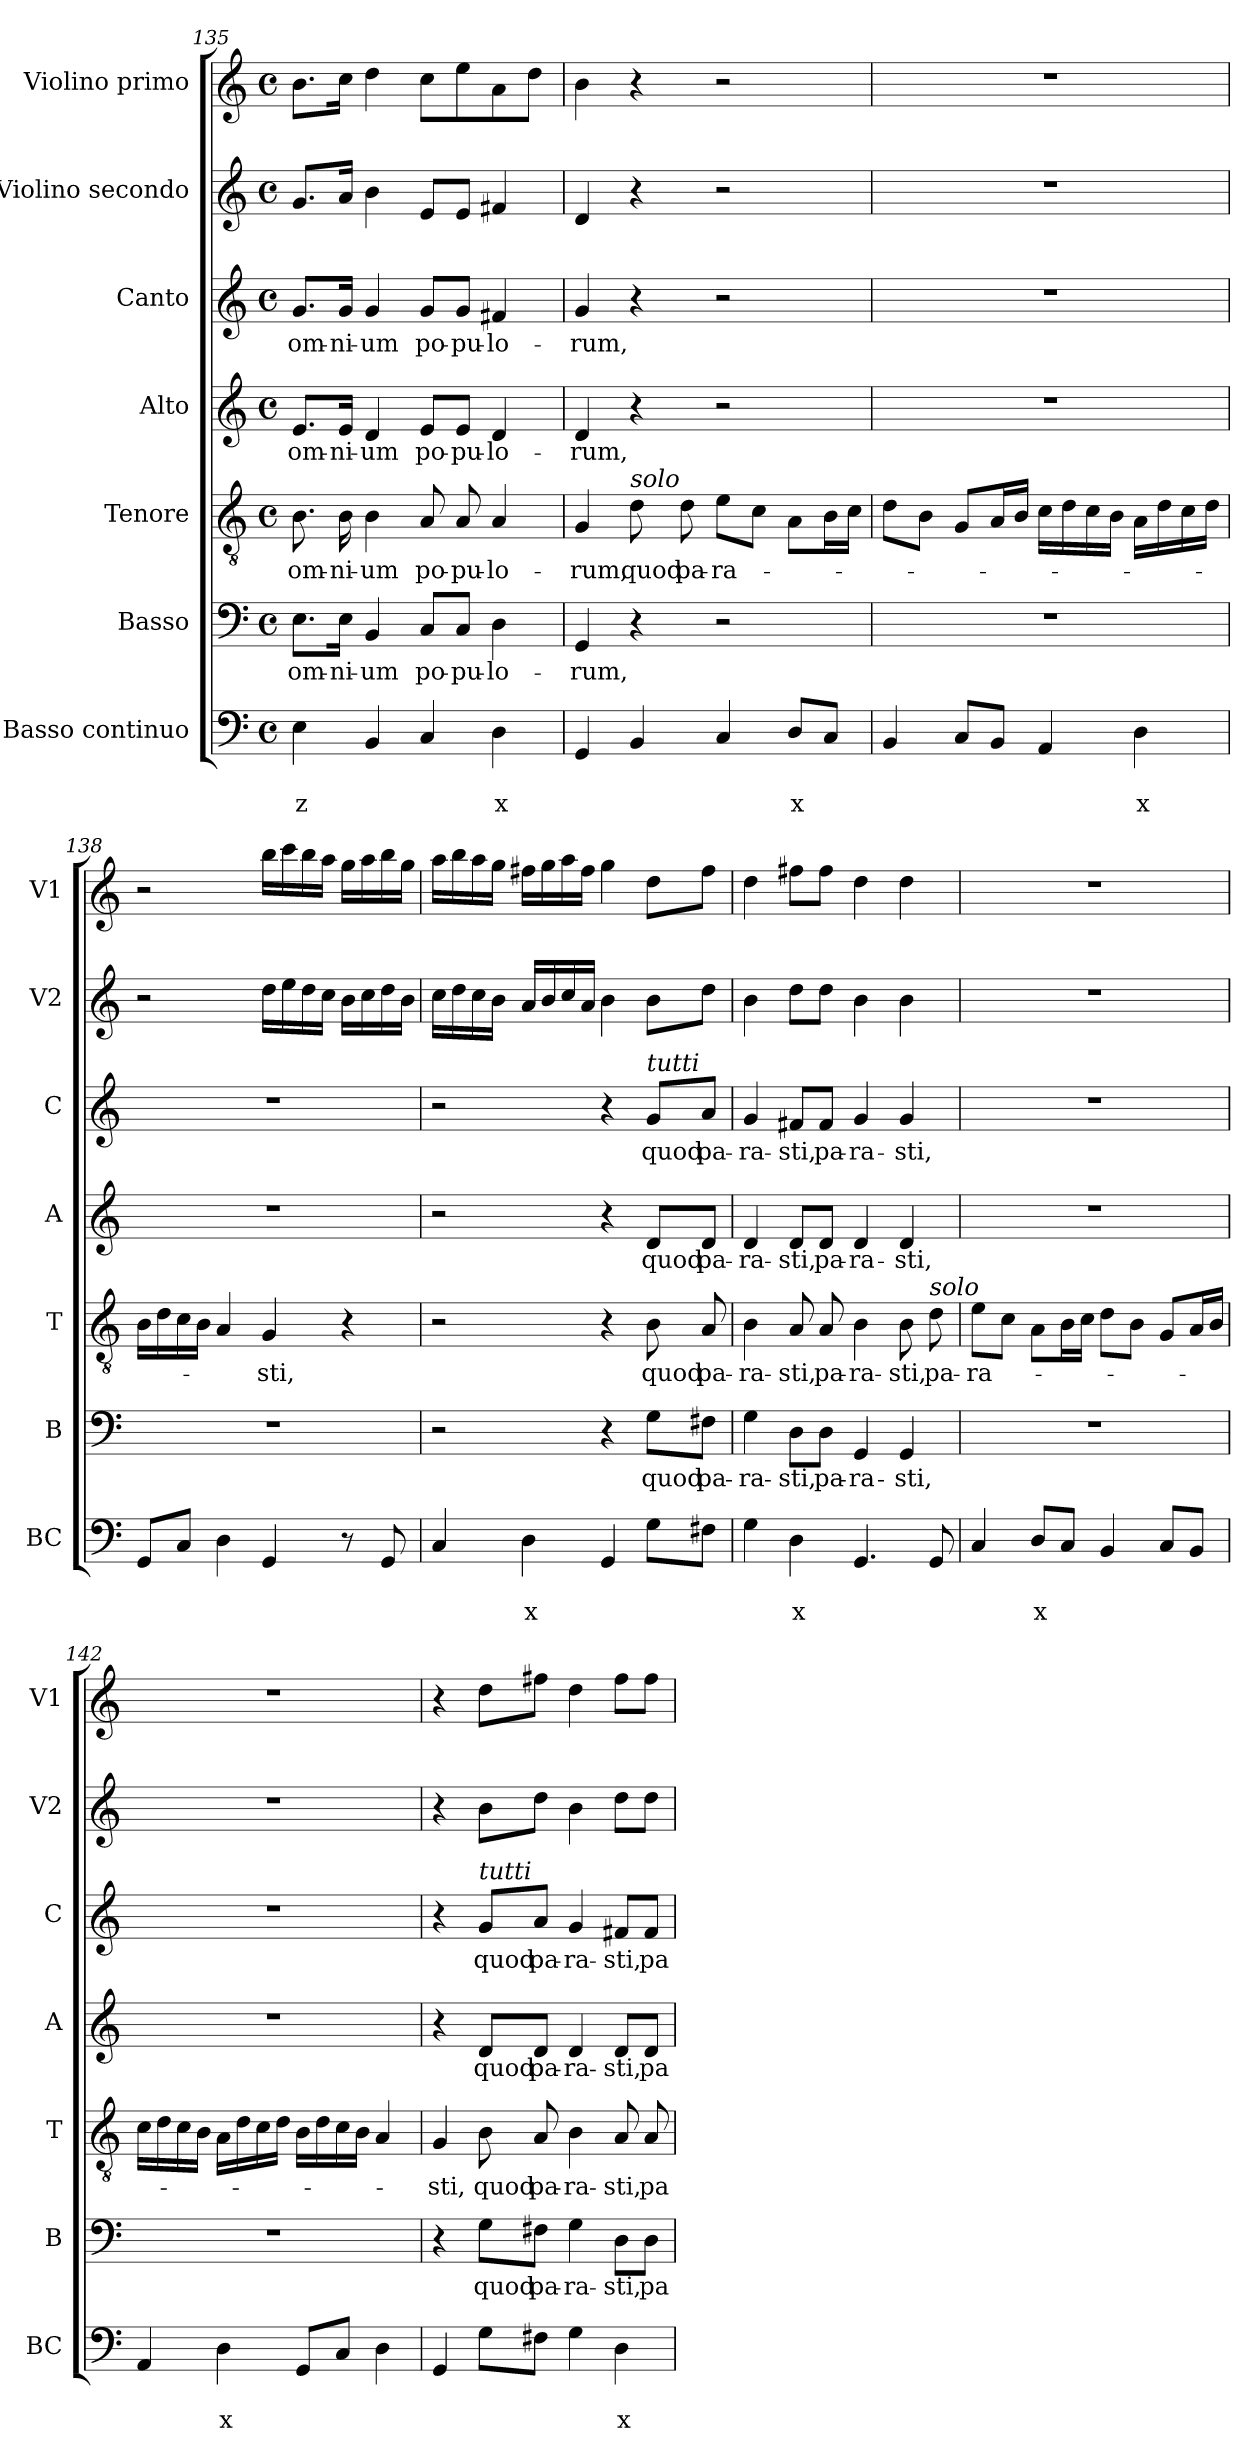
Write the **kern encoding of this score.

**kern	**text	**text	**kern	**text	**kern	**text	**kern	**text	**kern	**text	**kern	**kern
*part7	*part7	*part7	*part6	*part6	*part5	*part5	*part4	*part4	*part3	*part3	*part2	*part1
*staff7	*staff7	*staff7	*staff6	*staff6	*staff5	*staff5	*staff4	*staff4	*staff3	*staff3	*staff2	*staff1
*I"Basso continuo	*	*	*I"Basso	*	*I"Tenore	*	*I"Alto	*	*I"Canto	*	*I"Violino secondo	*I"Violino primo
*I'BC	*	*	*I'B	*	*I'T	*	*I'A	*	*I'C	*	*I'V2	*I'V1
*clefF4	*	*	*clefF4	*	*clefGv2	*	*clefG2	*	*clefG2	*	*clefG2	*clefG2
*k[]	*	*	*k[]	*	*k[]	*	*k[]	*	*k[]	*	*k[]	*k[]
*C:	*	*	*C:	*	*C:	*	*C:	*	*C:	*	*C:	*C:
*M4/4	*	*	*M4/4	*	*M4/4	*	*M4/4	*	*M4/4	*	*M4/4	*M4/4
*met(c)	*	*	*met(c)	*	*met(c)	*	*met(c)	*	*met(c)	*	*met(c)	*met(c)
=135	=135	=135	=135	=135	=135	=135	=135	=135	=135	=135	=135	=135
!	!	!LO:LY:b	!	!LO:LY:b	!	!LO:LY:b	!	!LO:LY:b	!	!LO:LY:b	!	!
4E\	.	z	8.E\L	om-	8.B\	om-	8.e/L	om-	8.g/L	om-	8.g/L	8.b\L
!	!	!	!	!LO:LY:b	!	!LO:LY:b	!	!LO:LY:b	!	!LO:LY:b	!	!
.	.	.	16E\Jk	-ni-	16B\	-ni-	16e/Jk	-ni-	16g/Jk	-ni-	16a/Jk	16cc\Jk
!	!	!	!	!LO:LY:b	!	!LO:LY:b	!	!LO:LY:b	!	!LO:LY:b	!	!
4BB/	.	.	4BB/	-um	4B\	-um	4d/	-um	4g/	-um	4b\	4dd\
!	!	!	!	!LO:LY:b	!	!LO:LY:b	!	!LO:LY:b	!	!LO:LY:b	!	!
4C/	.	.	8C/L	po-	8A/	po-	8e/L	po-	8g/L	po-	8e/L	8cc\L
!	!	!	!	!LO:LY:b	!	!LO:LY:b	!	!LO:LY:b	!	!LO:LY:b	!	!
.	.	.	8C/J	-pu-	8A/	-pu-	8e/J	-pu-	8g/J	-pu-	8e/J	8ee\
!	!	!LO:LY:b	!	!LO:LY:b	!	!LO:LY:b	!	!LO:LY:b	!	!LO:LY:b	!	!
4D\	.	x	4D\	-lo-	4A/	-lo-	4d/	-lo-	4f#X/	-lo-	4f#X/	8a\
.	.	.	.	.	.	.	.	.	.	.	.	8dd\J
!!LO:LB:g=z
=136	=136	=136	=136	=136	=136	=136	=136	=136	=136	=136	=136	=136
!	!	!	!	!LO:LY:b	!	!LO:LY:b	!	!LO:LY:b	!	!LO:LY:b	!	!
4GG/	.	.	4GG/	-rum,	4G/	-rum,	4d/	-rum,	4g/	-rum,	4d/	4b\
!	!	!	!	!	!LO:TX:a:i:t=solo	!	!	!	!	!	!	!
!	!	!	!	!	!	!LO:LY:b	!	!	!	!	!	!
4BB/	.	.	4r	.	8d\	quod	4r	.	4r	.	4r	4r
!	!	!	!	!	!	!LO:LY:b	!	!	!	!	!	!
.	.	.	.	.	8d\	pa-	.	.	.	.	.	.
!	!	!	!	!	!	!LO:LY:b	!	!	!	!	!	!
4C/	.	.	2r	.	8e\L	-ra-	2r	.	2r	.	2r	2r
.	.	.	.	.	8c\J	.	.	.	.	.	.	.
!	!	!LO:LY:b	!	!	!	!	!	!	!	!	!	!
8D/L	.	x	.	.	8A\L	.	.	.	.	.	.	.
8C/J	.	.	.	.	16B\L	.	.	.	.	.	.	.
.	.	.	.	.	16c\JJ	.	.	.	.	.	.	.
=137	=137	=137	=137	=137	=137	=137	=137	=137	=137	=137	=137	=137
4BB/	.	.	1r	.	8d\L	.	1r	.	1r	.	1r	1r
.	.	.	.	.	8B\J	.	.	.	.	.	.	.
8C/L	.	.	.	.	8G/L	.	.	.	.	.	.	.
8BB/J	.	.	.	.	16A/L	.	.	.	.	.	.	.
.	.	.	.	.	16B/JJ	.	.	.	.	.	.	.
4AA/	.	.	.	.	16c\LL	.	.	.	.	.	.	.
.	.	.	.	.	16d\	.	.	.	.	.	.	.
.	.	.	.	.	16c\	.	.	.	.	.	.	.
.	.	.	.	.	16B\JJ	.	.	.	.	.	.	.
!	!	!LO:LY:b	!	!	!	!	!	!	!	!	!	!
4D\	.	x	.	.	16A\LL	.	.	.	.	.	.	.
.	.	.	.	.	16d\	.	.	.	.	.	.	.
.	.	.	.	.	16c\	.	.	.	.	.	.	.
.	.	.	.	.	16d\JJ	.	.	.	.	.	.	.
=138	=138	=138	=138	=138	=138	=138	=138	=138	=138	=138	=138	=138
8GG/L	.	.	1r	.	16B\LL	.	1r	.	1r	.	2r	2r
.	.	.	.	.	16d\	.	.	.	.	.	.	.
8C/J	.	.	.	.	16c\	.	.	.	.	.	.	.
.	.	.	.	.	16B\JJ	.	.	.	.	.	.	.
4D\	.	.	.	.	4A/	.	.	.	.	.	.	.
!	!	!	!	!	!	!LO:LY:b	!	!	!	!	!	!
4GG/	.	.	.	.	4G/	-sti,	.	.	.	.	16dd\LL	16bb\LL
.	.	.	.	.	.	.	.	.	.	.	16ee\	16ccc\
.	.	.	.	.	.	.	.	.	.	.	16dd\	16bb\
.	.	.	.	.	.	.	.	.	.	.	16cc\JJ	16aa\JJ
8r	.	.	.	.	4r	.	.	.	.	.	16b\LL	16gg\LL
.	.	.	.	.	.	.	.	.	.	.	16cc\	16aa\
8GG/	.	.	.	.	.	.	.	.	.	.	16dd\	16bb\
.	.	.	.	.	.	.	.	.	.	.	16b\JJ	16gg\JJ
=139	=139	=139	=139	=139	=139	=139	=139	=139	=139	=139	=139	=139
4C/	.	.	2r	.	2r	.	2r	.	2r	.	16cc\LL	16aa\LL
.	.	.	.	.	.	.	.	.	.	.	16dd\	16bb\
.	.	.	.	.	.	.	.	.	.	.	16cc\	16aa\
.	.	.	.	.	.	.	.	.	.	.	16b\JJ	16gg\JJ
!	!	!LO:LY:b	!	!	!	!	!	!	!	!	!	!
4D\	.	x	.	.	.	.	.	.	.	.	16a/LL	16ff#X\LL
.	.	.	.	.	.	.	.	.	.	.	16b/	16gg\
.	.	.	.	.	.	.	.	.	.	.	16cc/	16aa\
.	.	.	.	.	.	.	.	.	.	.	16a/JJ	16ff#\JJ
4GG/	.	.	4r	.	4r	.	4r	.	4r	.	4b\	4gg\
!	!	!	!	!	!	!	!	!	!LO:TX:a:i:t=tutti	!	!	!
!	!	!	!	!LO:LY:b	!	!LO:LY:b	!	!LO:LY:b	!	!LO:LY:b	!	!
8G\L	.	.	8G\L	quod	8B\	quod	8d/L	quod	8g/L	quod	8b\L	8dd\L
!	!	!	!	!LO:LY:b	!	!LO:LY:b	!	!LO:LY:b	!	!LO:LY:b	!	!
8F#X\J	.	.	8F#X\J	pa-	8A/	pa-	8d/J	pa-	8a/J	pa-	8dd\J	8ff#\J
!!LO:PB:g=z
=140	=140	=140	=140	=140	=140	=140	=140	=140	=140	=140	=140	=140
!	!	!	!	!LO:LY:b	!	!LO:LY:b	!	!LO:LY:b	!	!LO:LY:b	!	!
4G\	.	.	4G\	-ra-	4B\	-ra-	4d/	-ra-	4g/	-ra-	4b\	4dd\
!	!	!LO:LY:b	!	!LO:LY:b	!	!LO:LY:b	!	!LO:LY:b	!	!LO:LY:b	!	!
4D\	.	x	8D\L	-sti,	8A/	-sti,	8d/L	-sti,	8f#X/L	-sti,	8dd\L	8ff#X\L
!	!	!	!	!LO:LY:b	!	!LO:LY:b	!	!LO:LY:b	!	!LO:LY:b	!	!
.	.	.	8D\J	pa-	8A/	pa-	8d/J	pa-	8f#/J	pa-	8dd\J	8ff#\J
!	!	!	!	!LO:LY:b	!	!LO:LY:b	!	!LO:LY:b	!	!LO:LY:b	!	!
4.GG/	.	.	4GG/	-ra-	4B\	-ra-	4d/	-ra-	4g/	-ra-	4b\	4dd\
!	!	!	!	!LO:LY:b	!	!LO:LY:b	!	!LO:LY:b	!	!LO:LY:b	!	!
.	.	.	4GG/	-sti,	8B\	-sti,	4d/	-sti,	4g/	-sti,	4b\	4dd\
!	!	!	!	!	!LO:TX:a:i:t=solo	!	!	!	!	!	!	!
!	!	!	!	!	!	!LO:LY:b	!	!	!	!	!	!
8GG/	.	.	.	.	8d\	pa-	.	.	.	.	.	.
=141	=141	=141	=141	=141	=141	=141	=141	=141	=141	=141	=141	=141
!	!	!	!	!	!	!LO:LY:b	!	!	!	!	!	!
4C/	.	.	1r	.	8e\L	-ra-	1r	.	1r	.	1r	1r
.	.	.	.	.	8c\J	.	.	.	.	.	.	.
!	!	!LO:LY:b	!	!	!	!	!	!	!	!	!	!
8D/L	.	x	.	.	8A\L	.	.	.	.	.	.	.
8C/J	.	.	.	.	16B\L	.	.	.	.	.	.	.
.	.	.	.	.	16c\JJ	.	.	.	.	.	.	.
4BB/	.	.	.	.	8d\L	.	.	.	.	.	.	.
.	.	.	.	.	8B\J	.	.	.	.	.	.	.
8C/L	.	.	.	.	8G/L	.	.	.	.	.	.	.
8BB/J	.	.	.	.	16A/L	.	.	.	.	.	.	.
.	.	.	.	.	16B/JJ	.	.	.	.	.	.	.
=142	=142	=142	=142	=142	=142	=142	=142	=142	=142	=142	=142	=142
4AA/	.	.	1r	.	16c\LL	.	1r	.	1r	.	1r	1r
.	.	.	.	.	16d\	.	.	.	.	.	.	.
.	.	.	.	.	16c\	.	.	.	.	.	.	.
.	.	.	.	.	16B\JJ	.	.	.	.	.	.	.
!	!	!LO:LY:b	!	!	!	!	!	!	!	!	!	!
4D\	.	x	.	.	16A\LL	.	.	.	.	.	.	.
.	.	.	.	.	16d\	.	.	.	.	.	.	.
.	.	.	.	.	16c\	.	.	.	.	.	.	.
.	.	.	.	.	16d\JJ	.	.	.	.	.	.	.
8GG/L	.	.	.	.	16B\LL	.	.	.	.	.	.	.
.	.	.	.	.	16d\	.	.	.	.	.	.	.
8C/J	.	.	.	.	16c\	.	.	.	.	.	.	.
.	.	.	.	.	16B\JJ	.	.	.	.	.	.	.
4D\	.	.	.	.	4A/	.	.	.	.	.	.	.
=143	=143	=143	=143	=143	=143	=143	=143	=143	=143	=143	=143	=143
!	!	!	!	!	!	!LO:LY:b	!	!	!	!	!	!
4GG/	.	.	4r	.	4G/	-sti,	4r	.	4r	.	4r	4r
!	!	!	!	!	!	!	!	!	!LO:TX:a:i:t=tutti	!	!	!
!	!	!	!	!LO:LY:b	!	!LO:LY:b	!	!LO:LY:b	!	!LO:LY:b	!	!
8G\L	.	.	8G\L	quod	8B\	quod	8d/L	quod	8g/L	quod	8b\L	8dd\L
!	!	!	!	!LO:LY:b	!	!LO:LY:b	!	!LO:LY:b	!	!LO:LY:b	!	!
8F#X\J	.	.	8F#X\J	pa-	8A/	pa-	8d/J	pa-	8a/J	pa-	8dd\J	8ff#X\J
!	!	!	!	!LO:LY:b	!	!LO:LY:b	!	!LO:LY:b	!	!LO:LY:b	!	!
4G\	.	.	4G\	-ra-	4B\	-ra-	4d/	-ra-	4g/	-ra-	4b\	4dd\
!	!	!LO:LY:b	!	!LO:LY:b	!	!LO:LY:b	!	!LO:LY:b	!	!LO:LY:b	!	!
4D\	.	x	8D\L	-sti,	8A/	-sti,	8d/L	-sti,	8f#X/L	-sti,	8dd\L	8ff#\L
!	!	!	!	!LO:LY:b	!	!LO:LY:b	!	!LO:LY:b	!	!LO:LY:b	!	!
.	.	.	8D\J	pa-	8A/	pa-	8d/J	pa-	8f#/J	pa-	8dd\J	8ff#\J
=	=	=	=	=	=	=	=	=	=	=	=	=
*-	*-	*-	*-	*-	*-	*-	*-	*-	*-	*-	*-	*-
